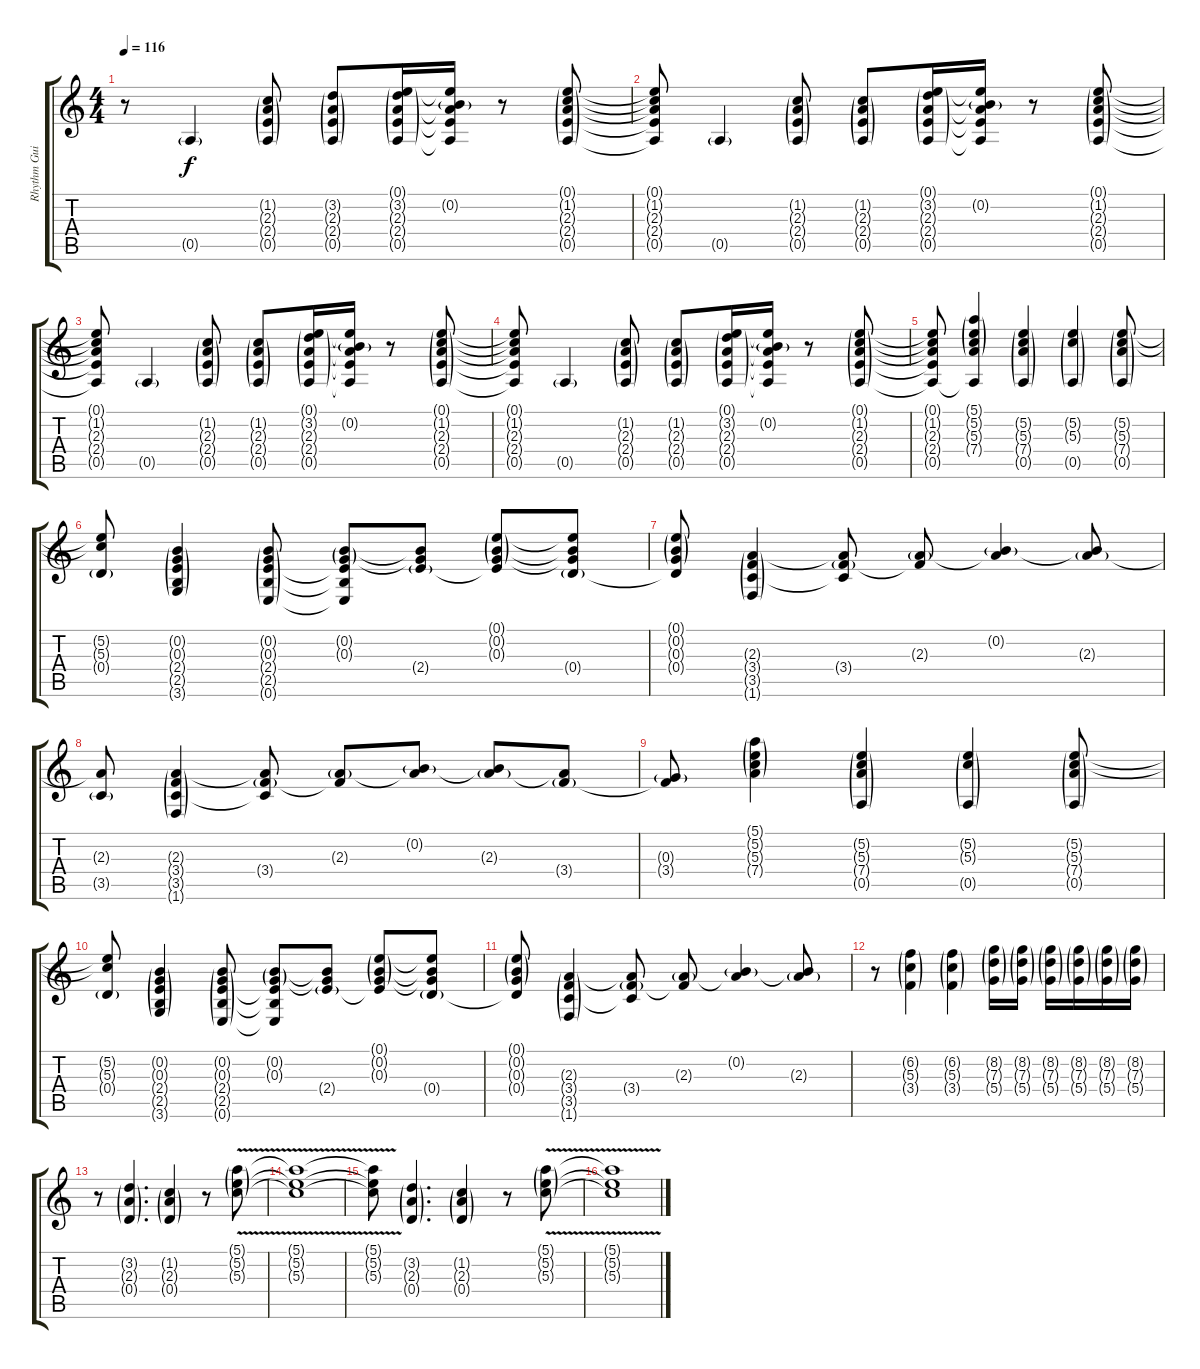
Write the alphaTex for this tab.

\track ("Rhythm Guitar 2 Echo" "Rhythm Gui") {instrument overdrivenguitar}
\staff {score tabs}
\tuning (E4 B3 G3 D3 A2 E2) {hide}
\ts (4 4)
\tempo 116
\clef g2
\ks c
r.8{dy f} 0.5{g}.4{volume 3} (1.2{g} 2.3{g} 2.4{g} 0.5{g}).8 (3.2{g} 2.3{g} 2.4{g} 0.5{g}).8 (0.1{g} 3.2{g} 2.3{g} 2.4{g} 0.5{g}).16 (0.1{t} 0.2{g} 2.3{t} 2.4{t} 0.5{t}).16 r.8 (0.1{g} 1.2{g} 2.3{g} 2.4{g} 0.5{g}).8 |
(0.1{t} 1.2{t} 2.3{t} 2.4{t} 0.5{t}).8 0.5{g}.4 (1.2{g} 2.3{g} 2.4{g} 0.5{g}).8 (1.2{g} 2.3{g} 2.4{g} 0.5{g}).8 (0.1{g} 3.2{g} 2.3{g} 2.4{g} 0.5{g}).16 (0.1{t} 0.2{g} 2.3{t} 2.4{t} 0.5{t}).16 r.8 (0.1{g} 1.2{g} 2.3{g} 2.4{g} 0.5{g}).8 |
(0.1{t} 1.2{t} 2.3{t} 2.4{t} 0.5{t}).8 0.5{g}.4 (1.2{g} 2.3{g} 2.4{g} 0.5{g}).8 (1.2{g} 2.3{g} 2.4{g} 0.5{g}).8 (0.1{g} 3.2{g} 2.3{g} 2.4{g} 0.5{g}).16 (0.1{t} 0.2{g} 2.3{t} 2.4{t} 0.5{t}).16 r.8 (0.1{g} 1.2{g} 2.3{g} 2.4{g} 0.5{g}).8 |
(0.1{t} 1.2{t} 2.3{t} 2.4{t} 0.5{t}).8 0.5{g}.4 (1.2{g} 2.3{g} 2.4{g} 0.5{g}).8 (1.2{g} 2.3{g} 2.4{g} 0.5{g}).8 (0.1{g} 3.2{g} 2.3{g} 2.4{g} 0.5{g}).16 (0.1{t} 0.2{g} 2.3{t} 2.4{t} 0.5{t}).16 r.8 (0.1{g} 1.2{g} 2.3{g} 2.4{g} 0.5{g}).8 |
(0.1{t} 1.2{t} 2.3{t} 2.4{t} 0.5{t}).8 (5.1{g} 5.2{g} 5.3{g} 7.4{g} 0.5{t}).4 (5.2{g} 5.3{g} 7.4{g} 0.5{g}).4 (5.2{g} 5.3{g} 0.5{g}).4 (5.2{g} 5.3{g} 7.4{g} 0.5{g}).8 |
(5.2{t} 5.3{t} 0.4{g}).8 (0.2{g} 0.3{g} 2.4{g} 2.5{g} 3.6{g}).4 (0.2{g} 0.3{g} 2.4{g} 2.5{g} 0.6{g}).8 (0.2{g} 0.3{g} 2.4{t} 2.5{t} 0.6{t}).8 (0.2{t} 0.3{t} 2.4{g}).8 (0.1{g} 0.2{g} 0.3{g} 2.4{t}).8 (0.1{t} 0.2{t} 0.3{t} 0.4{g}).8 |
(0.1{g} 0.2{g} 0.3{g} 0.4{t}).8 (2.3{g} 3.4{g} 3.5{g} 1.6{g}).4 (2.3{t} 3.4{g} 3.5{t}).8 (2.3{g} 3.4{t}).8 (0.2{g} 2.3{t}).4 (0.2{t} 2.3{g}).8 |
(2.3{t} 3.5{g}).8 (2.3{g} 3.4{g} 3.5{g} 1.6{g}).4 (2.3{t} 3.4{g} 3.5{t}).8 (2.3{g} 3.4{t}).8 (0.2{g} 2.3{t}).8 (0.2{t} 2.3{g}).8 (2.3{t} 3.4{g}).8 |
(0.3{g} 3.4{t}).8 (5.1{g} 5.2{g} 5.3{g} 7.4{g}).4 (5.2{g} 5.3{g} 7.4{g} 0.5{g}).4 (5.2{g} 5.3{g} 0.5{g}).4 (5.2{g} 5.3{g} 7.4{g} 0.5{g}).8 |
(5.2{t} 5.3{t} 0.4{g}).8 (0.2{g} 0.3{g} 2.4{g} 2.5{g} 3.6{g}).4 (0.2{g} 0.3{g} 2.4{g} 2.5{g} 0.6{g}).8 (0.2{g} 0.3{g} 2.4{t} 2.5{t} 0.6{t}).8 (0.2{t} 0.3{t} 2.4{g}).8 (0.1{g} 0.2{g} 0.3{g} 2.4{t}).8 (0.1{t} 0.2{t} 0.3{t} 0.4{g}).8 |
(0.1{g} 0.2{g} 0.3{g} 0.4{t}).8 (2.3{g} 3.4{g} 3.5{g} 1.6{g}).4 (2.3{t} 3.4{g} 3.5{t}).8 (2.3{g} 3.4{t}).8 (0.2{g} 2.3{t}).4 (0.2{t} 2.3{g}).8 |
r.8 (6.2{g} 5.3{g} 3.4{g}).4 (6.2{g} 5.3{g} 3.4{g}).4 (8.2{g} 7.3{g} 5.4{g}).16 (8.2{g} 7.3{g} 5.4{g}).16 (8.2{g} 7.3{g} 5.4{g}).16 (8.2{g} 7.3{g} 5.4{g}).16 (8.2{g} 7.3{g} 5.4{g}).16 (8.2{g} 7.3{g} 5.4{g}).16 |
r.8 (3.2{g} 2.3{g} 0.4{g}).4{d} (1.2{g} 2.3{g} 0.4{g}).4 r.8 (5.1{v g} 5.2{v g} 5.3{v g}).8 |
(5.1{v t} 5.2{v t} 5.3{v t}).1 |
(5.1{v t} 5.2{v t} 5.3{v t}).8 (3.2{g} 2.3{g} 0.4{g}).4{d} (1.2{g} 2.3{g} 0.4{g}).4 r.8 (5.1{v g} 5.2{v g} 5.3{v g}).8 |
(5.1{v t} 5.2{v t} 5.3{v t}).1
